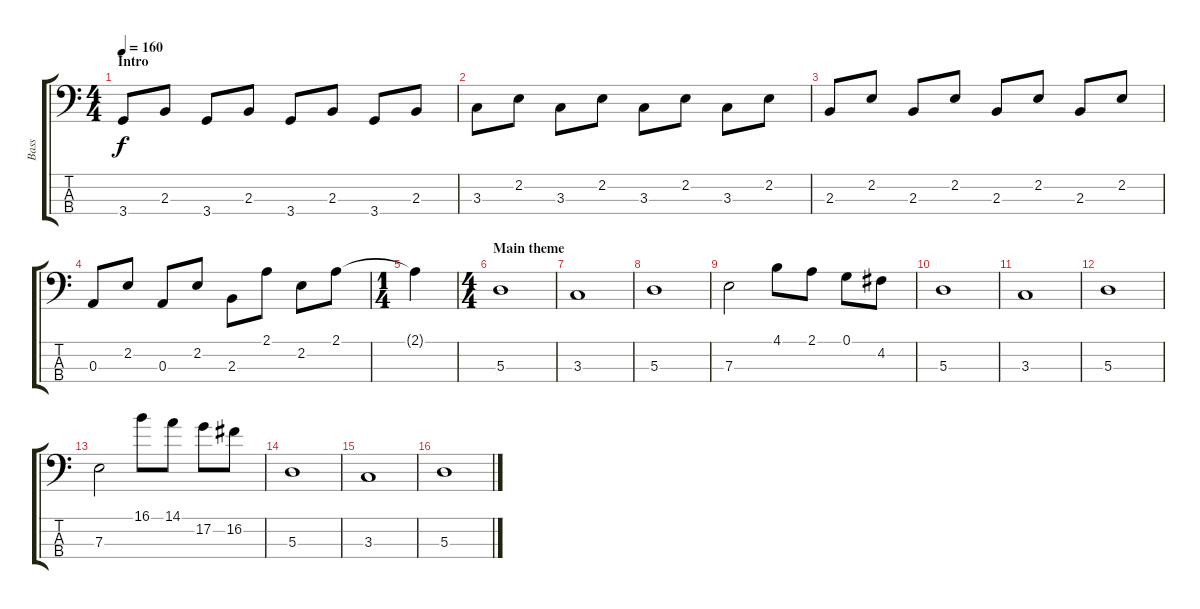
\track ("Bass" "Bass") {instrument electricbassfinger}
\staff {score tabs}
\tuning (G2 D2 A1 E1) {hide}
\ts (4 4)
\section ("" "Intro")
\tempo 160
\clef f4
\ks c
3.4.8{dy f instrument electricbassfinger} 2.3.8 3.4.8 2.3.8 3.4.8 2.3.8 3.4.8 2.3.8 |
3.3.8 2.2.8 3.3.8 2.2.8 3.3.8 2.2.8 3.3.8 2.2.8 |
2.3.8 2.2.8 2.3.8 2.2.8 2.3.8 2.2.8 2.3.8 2.2.8 |
0.3.8 2.2.8 0.3.8 2.2.8 2.3.8 2.1.8 2.2.8 2.1.8 |
\ts (1 4)
2.1{t}.4 |
\ts (4 4)
\section ("" "Main theme")
5.3.1 |
3.3.1 |
5.3.1 |
7.3.2 4.1.8 2.1.8 0.1.8 4.2.8 |
5.3.1 |
3.3.1 |
5.3.1 |
7.3.2 16.1.8 14.1.8 17.2.8 16.2.8 |
5.3.1 |
3.3.1 |
5.3.1
